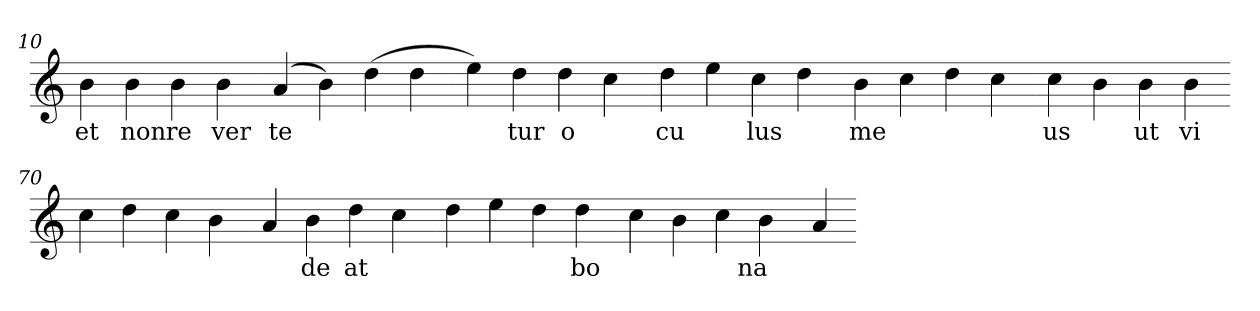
**kern	**text
*part1	*part1
*staff1	*staff1
*clefG2	*
=10.	=10.
4b	et
4b	non
4b	re
4b	ver
=20.-	=20.-
(>4a	te
4b)	.
(>4dd	.
4dd	.
=30.-	=30.-
4ee)	.
4dd	tur
4dd	o
4cc	.
=40.-	=40.-
4dd	cu
4ee	.
4cc	lus
4dd	.
=50.-	=50.-
4b	me
4cc	.
4dd	.
4cc	.
=60.-	=60.-
4cc	us
4b	.
4b	ut
4b	vi
=70.-	=70.-
4cc	.
4dd	.
4cc	.
4b	.
=80.-	=80.-
4a	.
4b	de
4dd	at
4cc	.
=90.-	=90.-
4dd	.
4ee	.
4dd	.
4dd	bo
=100.-	=100.-
4cc	.
4b	.
4cc	.
4b	na
=110.-	=110.-
4a	.
=-	=-
*-	*-
